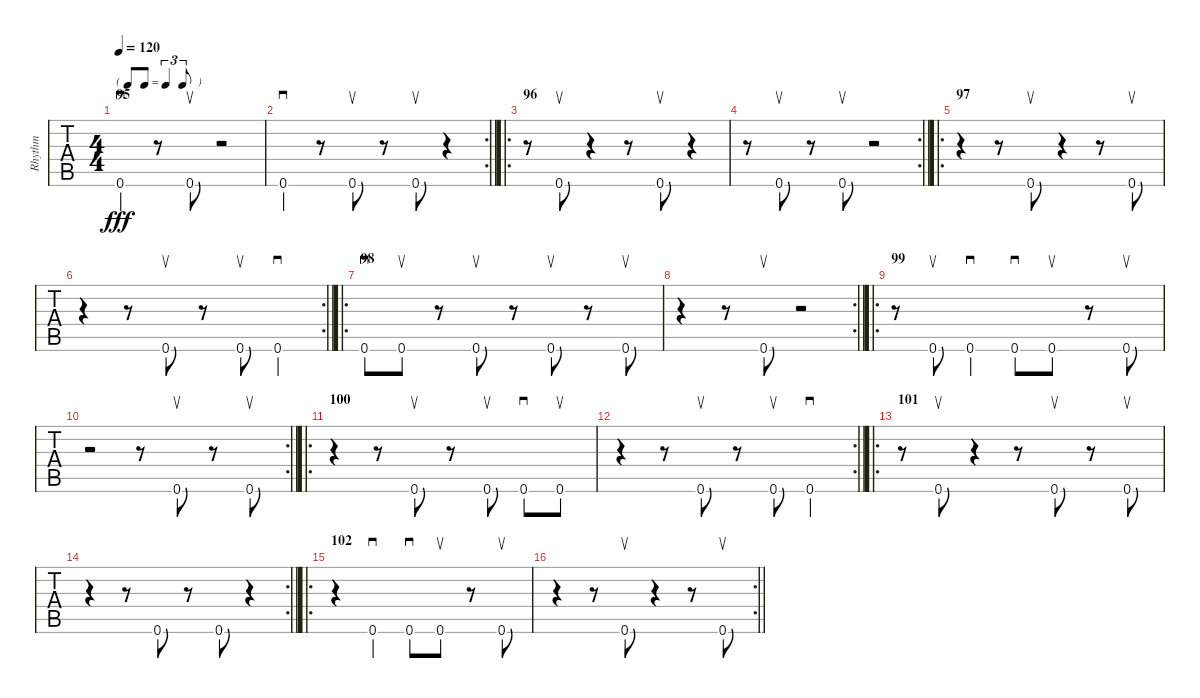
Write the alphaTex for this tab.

\track ("Rhythm" "Rhythm") {instrument acousticguitarsteel}
\staff {tabs}
\tuning (E4 B3 G3 D3 A2 E2) {hide}
\ts (4 4)
\tf triplet8th
\section ("" "95")
\tempo 120
\clef g2
\ks c
0.6.4{sd dy fff instrument acousticguitarsteel} r.8 0.6.8{su} r.2 |
\rc 2
\barLineRight lightlight
0.6.4{sd} r.8 0.6.8{su} r.8 0.6.8{su} r.4 |
\ro
\section ("" "96")
r.8 0.6.8{su} r.4 r.8 0.6.8{su} r.4 |
\rc 2
\barLineRight lightlight
r.8 0.6.8{su} r.8 0.6.8{su} r.2 |
\ro
\section ("" "97")
r.4 r.8 0.6.8{su} r.4 r.8 0.6.8{su} |
\rc 2
\barLineRight lightlight
r.4 r.8 0.6.8{su} r.8 0.6.8{su} 0.6.4{sd} |
\ro
\section ("" "98")
0.6.8{sd} 0.6.8{su} r.8 0.6.8{su} r.8 0.6.8{su} r.8 0.6.8{su} |
\rc 2
\barLineRight lightlight
r.4 r.8 0.6.8{su} r.2 |
\ro
\section ("" "99")
r.8 0.6.8{su} 0.6.4{sd} 0.6.8{sd} 0.6.8{su} r.8 0.6.8{su} |
\rc 2
\barLineRight lightlight
r.2 r.8 0.6.8{su} r.8 0.6.8{su} |
\ro
\section ("" "100")
r.4 r.8 0.6.8{su} r.8 0.6.8{su} 0.6.8{sd} 0.6.8{su} |
\rc 2
\barLineRight lightlight
r.4 r.8 0.6.8{su} r.8 0.6.8{su} 0.6.4{sd} |
\ro
\section ("" "101")
r.8 0.6.8{su} r.4 r.8 0.6.8{su} r.8 0.6.8{su} |
\rc 2
\barLineRight lightlight
r.4 r.8 0.6.8 r.8 0.6.8 r.4 |
\ro
\section ("" "102")
r.4 0.6.4{sd} 0.6.8{sd} 0.6.8{su} r.8 0.6.8{su} |
\rc 2
\barLineRight lightlight
r.4 r.8 0.6.8{su} r.4 r.8 0.6.8{su}
